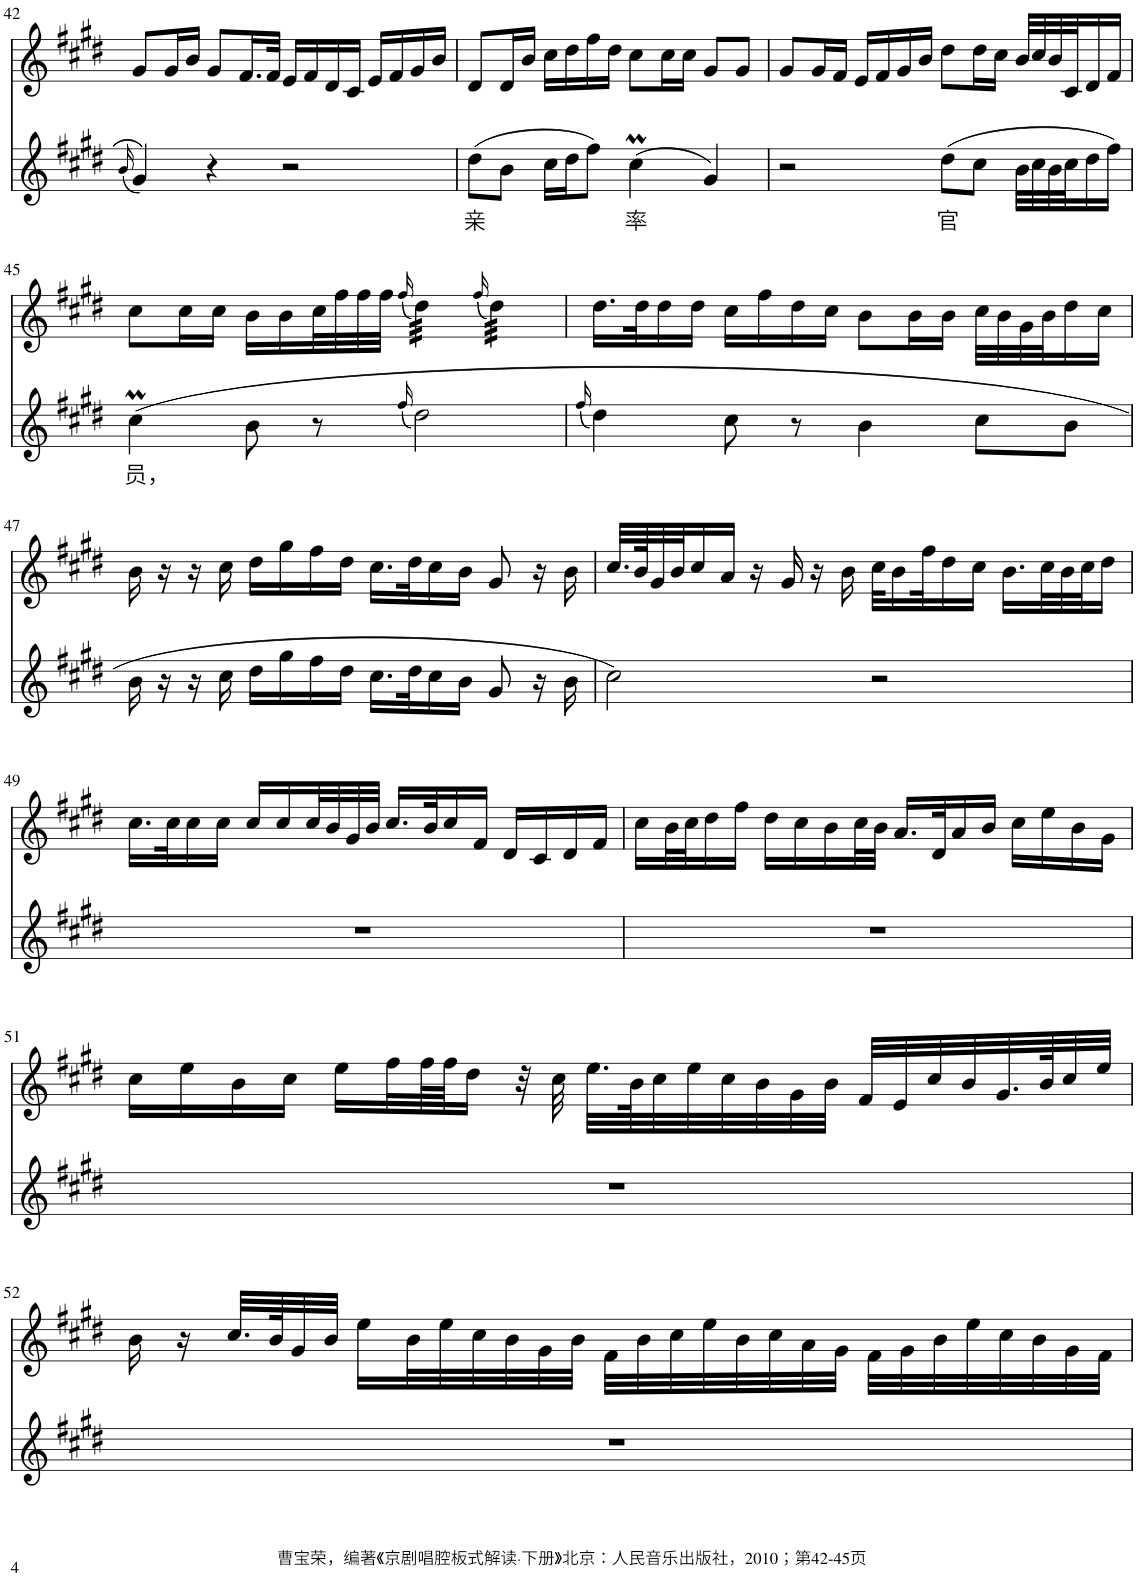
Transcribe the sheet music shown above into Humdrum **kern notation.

**kern	**text	**kern
*part2	*part2	*part1
*staff2	*staff2	*staff1
*I"Piano	*	*I"Piano
*I'Pno	*	*I'Pno
!!LO:PB:g=z
*clefG2	*	*clefG2
*k[f#c#g#d#]	*	*k[f#c#g#d#]
*M4/4	*	*M4/4
=42	=42	=42
(16qb/	.	.
4g#/)	.	8g#/L
.	.	16g#/L
.	.	16b/JJ
4r	.	8g#/L
.	.	16.f#/L
.	.	32f#/JJk
2r	.	16e/LL
.	.	16f#/
.	.	16d#/
.	.	16c#/JJ
.	.	16e/LL
.	.	16f#/
.	.	16g#/
.	.	16b/JJ
=43	=43	=43
!	!LO:LY:b	!
(8dd#\L	亲	8d#/L
8b\J	.	16d#/L
.	.	16b/JJ
16cc#\LL	.	16cc#\LL
16dd#\J	.	16dd#\
8ff#\J)	.	16ff#\
.	.	16dd#\JJ
!	!LO:LY:b	!
(4cc#M\	率	8cc#\L
.	.	16cc#\L
.	.	16cc#\JJ
4g#/)	.	8g#/L
.	.	8g#/J
=44	=44	=44
2r	.	8g#/L
.	.	16g#/L
.	.	16f#/JJ
.	.	16e/LL
.	.	16f#/
.	.	16g#/
.	.	16b/JJ
!	!LO:LY:b	!
(8dd#\L	官	8dd#\L
8cc#\J	.	16dd#\L
.	.	16cc#\JJ
32b\LLL	.	32b/LLL
32cc#\	.	32cc#/
32b\	.	32b/
32cc#\J	.	32c#/J
16dd#\	.	16d#/
16ff#\JJ)	.	16f#/JJ
!!LO:LB:g=z
=45	=45	=45
!	!LO:LY:b	!
(4cc#M\	员，	8cc#\L
.	.	16cc#\L
.	.	16cc#\JJ
8b\	.	16b\LL
.	.	16b\
8r	.	32cc#\L
.	.	32ff#\
.	.	32ff#\
.	.	32ff#\JJJ
(16qff#/	.	(16qff#/
*	*	*tremolo
2dd#\)	.	32dd#\)LLL
.	.	32dd#\)
.	.	32dd#\)
.	.	32dd#\)
.	.	32dd#\)
.	.	32dd#\)
.	.	32dd#\)
.	.	32dd#\)JJJ
*	*	*Xtremolo
.	.	(16qff#/
*	*	*tremolo
.	.	32dd#\)LLL
.	.	32dd#\)
.	.	32dd#\)
.	.	32dd#\)
.	.	32dd#\)
.	.	32dd#\)
.	.	32dd#\)
.	.	32dd#\)JJJ
*	*	*Xtremolo
=46	=46	=46
(16qff#/	.	.
4dd#\)	.	16.dd#\LL
.	.	32dd#\K
.	.	16dd#\
.	.	16dd#\JJ
8cc#\	.	16cc#\LL
.	.	16ff#\
8r	.	16dd#\
.	.	16cc#\JJ
4b\	.	8b\L
.	.	16b\L
.	.	16b\JJ
8cc#\L	.	32cc#\LLL
.	.	32b\
.	.	32g#\
.	.	32b\J
8b\J	.	16dd#\
.	.	16cc#\JJ
!!LO:LB:g=z
=47	=47	=47
16b\	.	16b\
16r	.	16r
16r	.	16r
16cc#\	.	16cc#\
16dd#\LL	.	16dd#\LL
16gg#\	.	16gg#\
16ff#\	.	16ff#\
16dd#\JJ	.	16dd#\JJ
16.cc#\LL	.	16.cc#\LL
32dd#\K	.	32dd#\K
16cc#\	.	16cc#\
16b\JJ	.	16b\JJ
8g#/	.	8g#/
16r	.	16r
16b\	.	16b\
=48	=48	=48
2cc#\)	.	32.cc#/LLL
.	.	64b/K
.	.	32g#/
.	.	32b/J
.	.	16cc#/
.	.	16a/JJ
.	.	16r
.	.	16g#/
.	.	16r
.	.	16b\
2r	.	32cc#\KLL
.	.	16b\
.	.	32ff#\K
.	.	16dd#\
.	.	16cc#\JJ
.	.	16.b\LL
.	.	32cc#\L
.	.	32b\
.	.	32cc#\J
.	.	16dd#\JJ
!!LO:LB:g=z
=49	=49	=49
1r	.	16.cc#\LL
.	.	32cc#\K
.	.	16cc#\
.	.	16cc#\JJ
.	.	16cc#/LL
.	.	16cc#/
.	.	32cc#/L
.	.	32b/
.	.	32g#/
.	.	32b/JJJ
.	.	16.cc#/LL
.	.	32b/K
.	.	16cc#/
.	.	16f#/JJ
.	.	16d#/LL
.	.	16c#/
.	.	16d#/
.	.	16f#/JJ
=50	=50	=50
1r	.	16cc#\LL
.	.	32b\L
.	.	32cc#\J
.	.	16dd#\
.	.	16ff#\JJ
.	.	16dd#\LL
.	.	16cc#\
.	.	16b\
.	.	32cc#\L
.	.	32b\JJJ
.	.	16.a/LL
.	.	32d#/K
.	.	16a/
.	.	16b/JJ
.	.	16cc#\LL
.	.	16ee\
.	.	16b\
.	.	16g#\JJ
!!LO:LB:g=z
=51	=51	=51
1r	.	16cc#\LL
.	.	16ee\
.	.	16b\
.	.	16cc#\JJ
.	.	16ee\LL
.	.	32ff#\L
.	.	64ff#\L
.	.	64ff#\JJ
.	.	16dd#\JJ
.	.	32r
.	.	32cc#\
.	.	32.ee\LLL
.	.	64b\K
.	.	32cc#\
.	.	32ee\
.	.	32cc#\
.	.	32b\
.	.	32g#\
.	.	32b\JJJ
.	.	32f#/LLL
.	.	32e/
.	.	32cc#/
.	.	32b/
.	.	32.g#/
.	.	64b/K
.	.	32cc#/
.	.	32ee/JJJ
!!LO:LB:g=z
=52	=52	=52
1r	.	16b\
.	.	16r
.	.	32.cc#/LLL
.	.	64b/K
.	.	32g#/
.	.	32b/JJJ
.	.	16ee\LL
.	.	32b\L
.	.	32ee\
.	.	32cc#\
.	.	32b\
.	.	32g#\
.	.	32b\JJJ
.	.	32f#\LLL
.	.	32b\
.	.	32cc#\
.	.	32ee\
.	.	32b\
.	.	32cc#\
.	.	32a\
.	.	32g#\JJJ
.	.	32f#\LLL
.	.	32g#\
.	.	32b\
.	.	32ee\
.	.	32cc#\
.	.	32b\
.	.	32g#\
.	.	32f#\JJJ
=	=	=
*-	*-	*-
